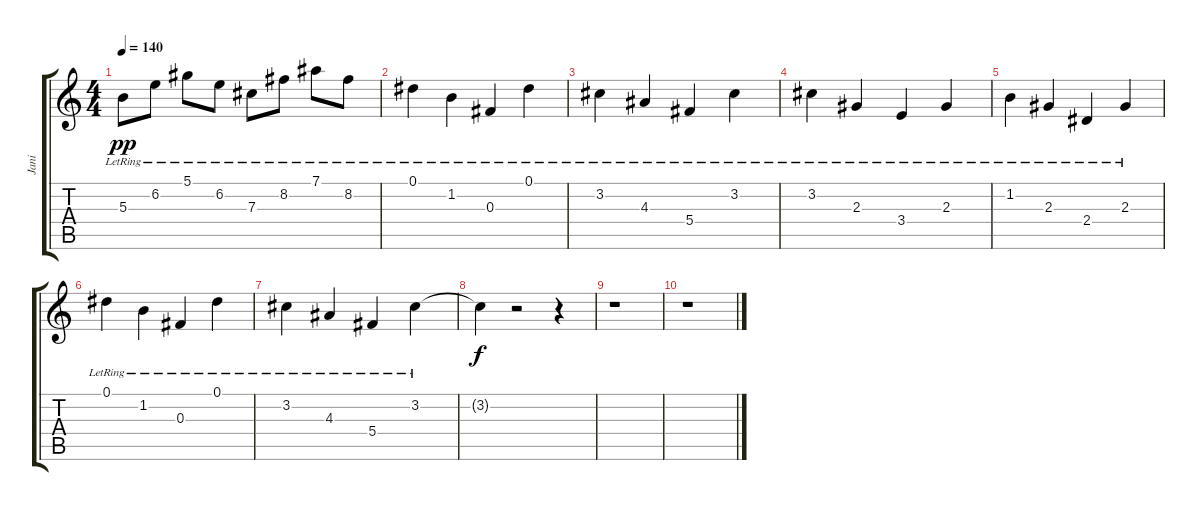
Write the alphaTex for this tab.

\track ("Jani" "Jani") {instrument electricguitarclean}
\staff {score tabs}
\tuning (Eb4 Bb3 Gb3 Db3 Ab2 Eb2) {hide}
\ts (4 4)
\tempo 140
\clef g2
\ks c
5.3{lr}.8{dy pp} 6.2{lr}.8 5.1{lr}.8 6.2{lr}.8 7.3{lr}.8 8.2{lr}.8 7.1{lr}.8 8.2{lr}.8 |
0.1{lr}.4{instrument electricguitarclean} 1.2{lr}.4 0.3{lr}.4 0.1{lr}.4 |
3.2{lr}.4 4.3{lr}.4 5.4{lr}.4 3.2{lr}.4 |
3.2{lr}.4 2.3{lr}.4 3.4{lr}.4 2.3{lr}.4 |
1.2{lr}.4 2.3{lr}.4 2.4{lr}.4 2.3{lr}.4 |
0.1{lr}.4 1.2{lr}.4 0.3{lr}.4 0.1{lr}.4 |
3.2{lr}.4 4.3{lr}.4 5.4{lr}.4 3.2{lr}.4 |
3.2{t}.4{dy f} r.2 r.4 |
r.1 |
r.1
